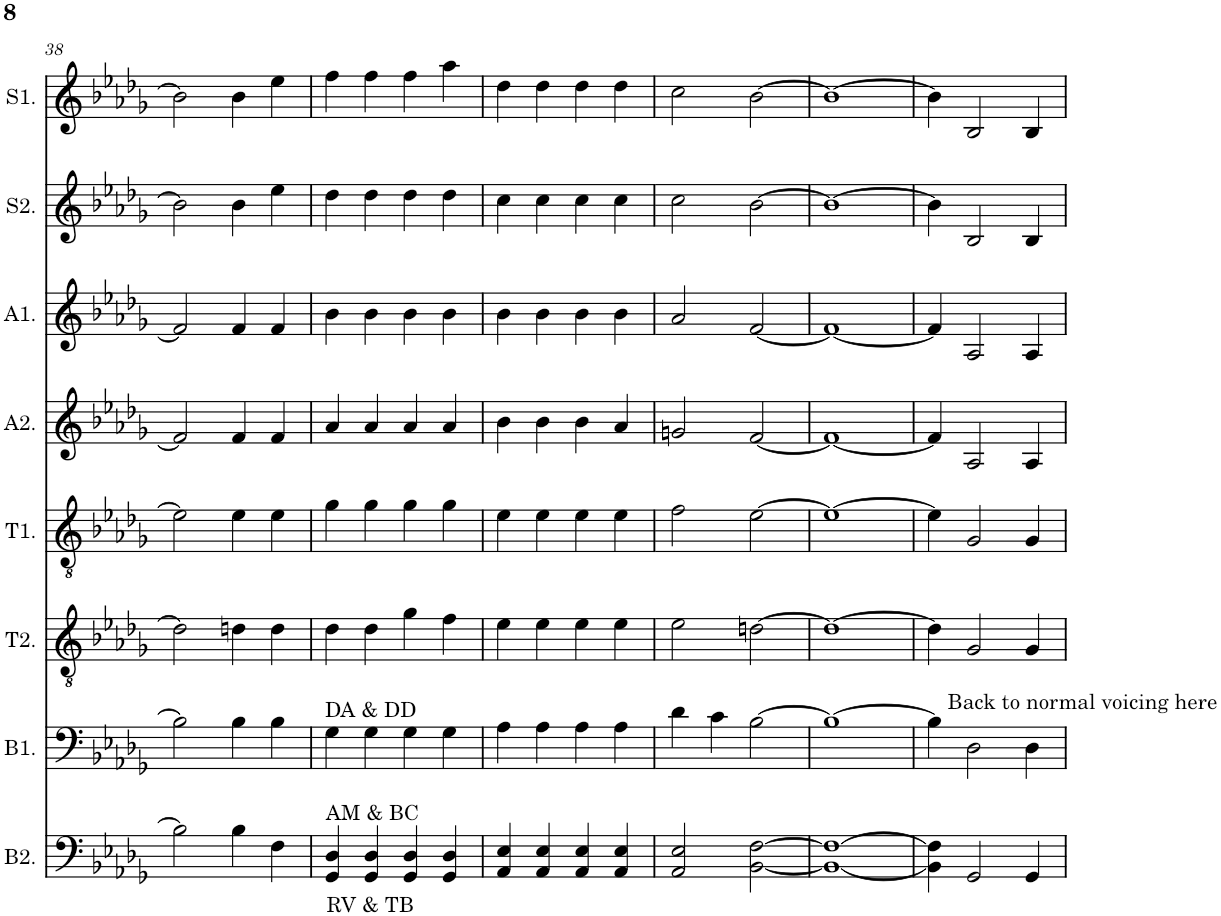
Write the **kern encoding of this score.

**kern	**kern	**kern	**kern	**kern	**kern	**kern	**kern
*part8	*part7	*part6	*part5	*part4	*part3	*part2	*part1
*staff8	*staff7	*staff6	*staff5	*staff4	*staff3	*staff2	*staff1
*I"Bass 2	*I"Bass 1	*I"Tenor 2	*I"Tenor 1	*I"Alto 2	*I"Alto 1	*I"Soprano 2	*I"Soprano 1
*I'B2.	*I'B1.	*I'T2.	*I'T1.	*I'A2.	*I'A1.	*I'S2.	*I'S1.
!!LO:PB:g=z
*clefF4	*clefF4	*clefGv2	*clefGv2	*clefG2	*clefG2	*clefG2	*clefG2
*k[b-e-a-d-g-]	*k[b-e-a-d-g-]	*k[b-e-a-d-g-]	*k[b-e-a-d-g-]	*k[b-e-a-d-g-]	*k[b-e-a-d-g-]	*k[b-e-a-d-g-]	*k[b-e-a-d-g-]
*M2/2	*M2/2	*M2/2	*M2/2	*M2/2	*M2/2	*M2/2	*M2/2
=38	=38	=38	=38	=38	=38	=38	=38
2B-\]	2B-\]	2d\]	2e-\]	2f/]	2f/]	2b-\]	2b-\]
4B-\	4B-\	4dn\	4e-\	4f/	4f/	4b-\	4b-\
4F\	4B-\	4d\	4e-\	4f/	4f/	4ee-\	4ee-\
=39	=39	=39	=39	=39	=39	=39	=39
!	!LO:TX:a:t=DA & DD	!	!	!	!	!	!
!LO:TX:b:t=RV & TB	!	!	!	!	!	!	!
!LO:TX:a:t=AM & BC	!	!	!	!	!	!	!
4GG-/ 4D-/	4G-\	4d-\	4g-\	4a-/	4b-\	4dd-\	4ff\
4GG-/ 4D-/	4G-\	4d-\	4g-\	4a-/	4b-\	4dd-\	4ff\
4GG-/ 4D-/	4G-\	4g-\	4g-\	4a-/	4b-\	4dd-\	4ff\
4GG-/ 4D-/	4G-\	4f\	4g-\	4a-/	4b-\	4dd-\	4aa-\
=40	=40	=40	=40	=40	=40	=40	=40
4AA-/ 4E-/	4A-\	4e-\	4e-\	4b-\	4b-\	4cc\	4dd-\
4AA-/ 4E-/	4A-\	4e-\	4e-\	4b-\	4b-\	4cc\	4dd-\
4AA-/ 4E-/	4A-\	4e-\	4e-\	4b-\	4b-\	4cc\	4dd-\
4AA-/ 4E-/	4A-\	4e-\	4e-\	4a-/	4b-\	4cc\	4dd-\
=41	=41	=41	=41	=41	=41	=41	=41
2AA-/ 2E-/	4d-\	2e-\	2f\	2gn/	2a-/	2cc\	2cc\
.	4c\	.	.	.	.	.	.
[2BB-\ [2F\	[2B-\	[2dn\	[2e-\	[2f/	[2f/	[2b-\	[2b-\
=42	=42	=42	=42	=42	=42	=42	=42
1BB-_ 1F_	1B-_	1d_	1e-_	1f_	1f_	1b-_	1b-_
=43	=43	=43	=43	=43	=43	=43	=43
4BB-\] 4F\]	4B-\]	4d\]	4e-\]	4f/]	4f/]	4b-\]	4b-\]
!	!LO:TX:a:t=Back to normal voicing here	!	!	!	!	!	!
2GG-/	2D-\	2G-/	2G-/	2A-/	2A-/	2B-/	2B-/
4GG-/	4D-\	4G-/	4G-/	4A-/	4A-/	4B-/	4B-/
=	=	=	=	=	=	=	=
*-	*-	*-	*-	*-	*-	*-	*-
